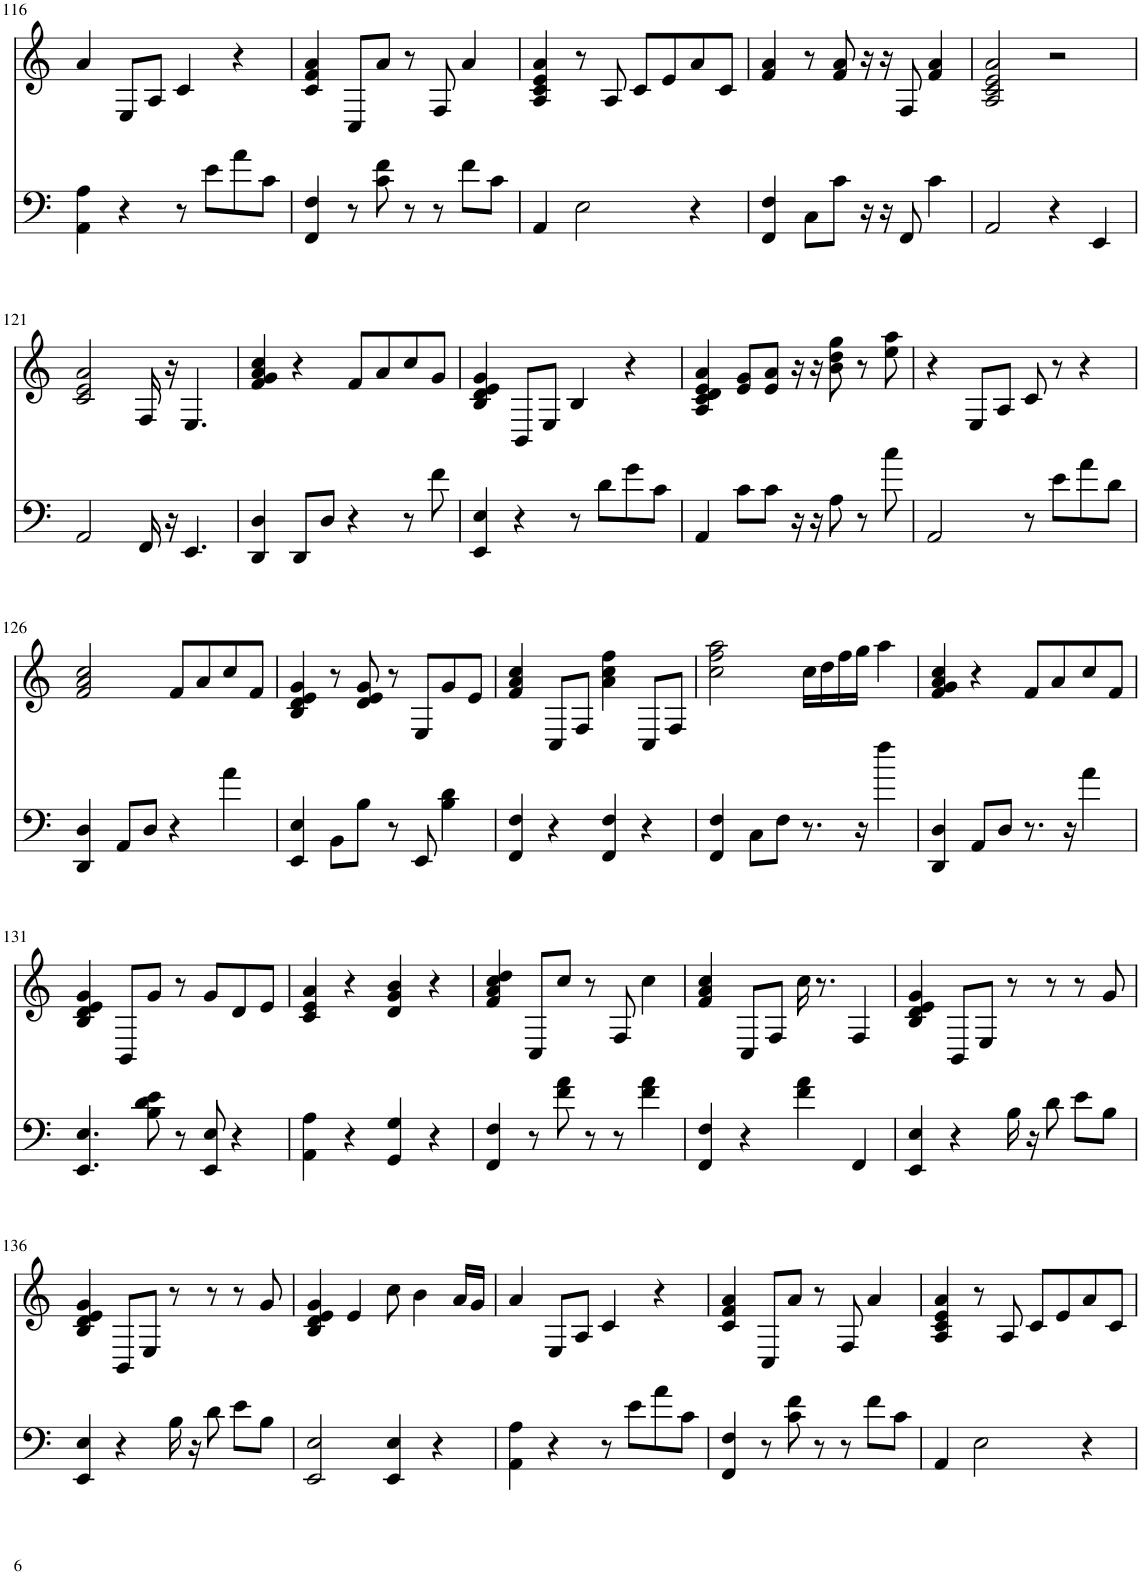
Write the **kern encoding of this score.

**kern	**kern
*part1	*part1
*staff2	*staff1
*I"Piano	*
*I'Pno.	*
!!LO:PB:g=z
*clefF4	*clefG2
*k[]	*k[]
*M4/4	*M4/4
=116	=116
4AA\ 4A\	4a/
4r	8E/L
.	8A/J
8r	4c/
8e\L	.
8a\	4r
8c\J	.
=117	=117
4FF/ 4F/	4c/ 4f/ 4a/
8r	8C/L
8c\ 8f\	8a/J
8r	8r
8r	8F/
8f\L	4a/
8c\J	.
=118	=118
4AA/	4A/ 4c/ 4e/ 4a/
2E\	8r
.	8A/
.	8c/L
.	8e/
4r	8a/
.	8c/J
=119	=119
4FF/ 4F/	4f/ 4a/
8C\L	8r
8c\J	8f/ 8a/
16r	16r
16r	16r
8FF/	8F/
4c\	4f/ 4a/
=120	=120
2AA/	2A/ 2c/ 2e/ 2a/
4r	2r
4EE/	.
!!LO:LB:g=z
=121	=121
2AA/	2c/ 2e/ 2a/
16FF/	16F/
16r	16r
4.EE/	4.E/
=122	=122
4DD/ 4D/	4f/ 4g/ 4a/ 4cc/
8DD/L	4r
8D/J	.
4r	8f/L
.	8a/
8r	8cc/
8f\	8g/J
=123	=123
4EE/ 4E/	4B/ 4d/ 4e/ 4g/
4r	8BB/L
.	8E/J
8r	4B/
8d\L	.
8g\	4r
8c\J	.
=124	=124
4AA/	4A/ 4c/ 4d/ 4e/ 4a/
8c\L	8e/ 8g/L
8c\J	8e/ 8a/J
16r	16r
16r	16r
8A\	8b\ 8dd\ 8gg\
8r	8r
8cc\	8ee\ 8aa\
=125	=125
2AA/	4r
.	8E/L
.	8A/J
8r	8c/
8e\L	8r
8a\	4r
8d\J	.
!!LO:LB:g=z
=126	=126
4DD/ 4D/	2f/ 2a/ 2cc/
8AA/L	.
8D/J	.
4r	8f/L
.	8a/
4a\	8cc/
.	8f/J
=127	=127
4EE/ 4E/	4B/ 4d/ 4e/ 4g/
8BB\L	8r
8B\J	8d/ 8e/ 8g/
8r	8r
8EE/	8E/L
4B\ 4d\	8g/
.	8e/J
=128	=128
4FF/ 4F/	4f/ 4a/ 4cc/
4r	8C/L
.	8F/J
4FF/ 4F/	4a\ 4cc\ 4ff\
4r	8C/L
.	8F/J
=129	=129
4FF/ 4F/	2cc\ 2ff\ 2aa\
8C\L	.
8F\J	.
8.r	16cc\LL
.	16dd\
.	16ff\
16r	16gg\JJ
4ff\	4aa\
=130	=130
4DD/ 4D/	4f/ 4g/ 4a/ 4cc/
8AA/L	4r
8D/J	.
8.r	8f/L
.	8a/
16r	.
4a\	8cc/
.	8f/J
!!LO:LB:g=z
=131	=131
4.EE/ 4.E/	4B/ 4d/ 4e/ 4g/
.	8BB/L
8B\ 8d\ 8e\	8g/J
8r	8r
8EE/ 8E/	8g/L
4r	8d/
.	8e/J
=132	=132
4AA\ 4A\	4c/ 4e/ 4a/
4r	4r
4GG/ 4G/	4d/ 4g/ 4b/
4r	4r
=133	=133
4FF/ 4F/	4f/ 4a/ 4cc/ 4dd/
8r	8C/L
8f\ 8a\	8cc/J
8r	8r
8r	8F/
4f\ 4a\	4cc\
=134	=134
4FF/ 4F/	4f/ 4a/ 4cc/
4r	8C/L
.	8F/J
4f\ 4a\	16cc\
.	8.r
4FF/	4F/
=135	=135
4EE/ 4E/	4B/ 4d/ 4e/ 4g/
4r	8BB/L
.	8E/J
16B\	8r
16r	.
8d\	8r
8e\L	8r
8B\J	8g/
!!LO:LB:g=z
=136	=136
4EE/ 4E/	4B/ 4d/ 4e/ 4g/
4r	8BB/L
.	8E/J
16B\	8r
16r	.
8d\	8r
8e\L	8r
8B\J	8g/
=137	=137
2EE/ 2E/	4B/ 4d/ 4e/ 4g/
.	4e/
4EE/ 4E/	8cc\
.	4b\
4r	.
.	16a/LL
.	16g/JJ
=138	=138
4AA\ 4A\	4a/
4r	8E/L
.	8A/J
8r	4c/
8e\L	.
8a\	4r
8c\J	.
=139	=139
4FF/ 4F/	4c/ 4f/ 4a/
8r	8C/L
8c\ 8f\	8a/J
8r	8r
8r	8F/
8f\L	4a/
8c\J	.
=140	=140
4AA/	4A/ 4c/ 4e/ 4a/
2E\	8r
.	8A/
.	8c/L
.	8e/
4r	8a/
.	8c/J
=	=
*-	*-
